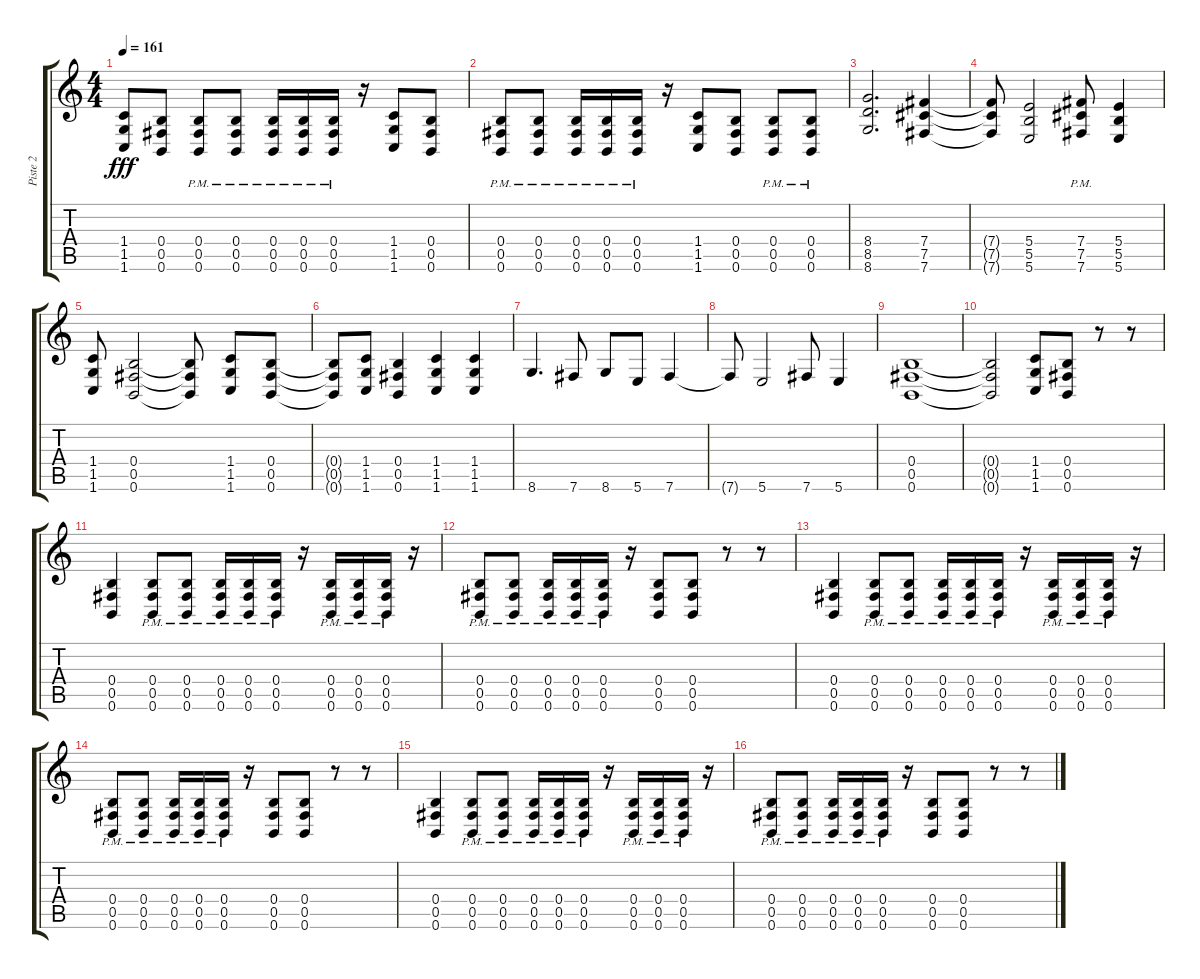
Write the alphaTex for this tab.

\track ("Piste 2" "Piste 2") {instrument distortionguitar}
\staff {score tabs}
\tuning (Db4 Ab3 E3 B2 Gb2 B1) {hide}
\ts (4 4)
\tempo 161
\clef g2
\ks c
(1.4 1.5 1.6).8{dy fff} (0.4 0.5 0.6).8 (0.4{pm} 0.5{pm} 0.6{pm}).8 (0.4{pm} 0.5{pm} 0.6{pm}).8 (0.4{pm} 0.5{pm} 0.6{pm}).16 (0.4{pm} 0.5{pm} 0.6{pm}).16 (0.4{pm} 0.5{pm} 0.6{pm}).16 r.16 (1.4 1.5 1.6).8 (0.4 0.5 0.6).8 |
(0.4{pm} 0.5{pm} 0.6{pm}).8 (0.4{pm} 0.5{pm} 0.6{pm}).8 (0.4{pm} 0.5{pm} 0.6{pm}).16 (0.4{pm} 0.5{pm} 0.6{pm}).16 (0.4{pm} 0.5{pm} 0.6{pm}).16 r.16 (1.4 1.5 1.6).8 (0.4 0.5 0.6).8 (0.4{pm} 0.5{pm} 0.6{pm}).8 (0.4{pm} 0.5{pm} 0.6{pm}).8 |
(8.4 8.5 8.6).2{d} (7.4 7.5 7.6).4 |
(7.4{t} 7.5{t} 7.6{t}).8 (5.4 5.5 5.6).2 (7.4{pm} 7.5{pm} 7.6{pm}).8 (5.4 5.5 5.6).4 |
(1.4 1.5 1.6).8 (0.4 0.5 0.6).2 (0.4{t} 0.5{t} 0.6{t}).8 (1.4 1.5 1.6).8 (0.4 0.5 0.6).8 |
(0.4{t} 0.5{t} 0.6{t}).8 (1.4 1.5 1.6).8 (0.4 0.5 0.6).4 (1.4 1.5 1.6).4 (1.4 1.5 1.6).4 |
8.6.4{d} 7.6.8 8.6.8 5.6.8 7.6.4 |
7.6{t}.8 5.6.2 7.6.8 5.6.4 |
(0.4 0.5 0.6).1 |
(0.4{t} 0.5{t} 0.6{t}).2 (1.4 1.5 1.6).8 (0.4 0.5 0.6).8 r.8 r.8 |
(0.4 0.5 0.6).4 (0.4{pm} 0.5{pm} 0.6{pm}).8 (0.4{pm} 0.5{pm} 0.6{pm}).8 (0.4{pm} 0.5{pm} 0.6{pm}).16 (0.4{pm} 0.5{pm} 0.6{pm}).16 (0.4{pm} 0.5{pm} 0.6{pm}).16 r.16 (0.4{pm} 0.5{pm} 0.6{pm}).16 (0.4{pm} 0.5{pm} 0.6{pm}).16 (0.4{pm} 0.5{pm} 0.6{pm}).16 r.16 |
(0.4{pm} 0.5{pm} 0.6{pm}).8 (0.4{pm} 0.5{pm} 0.6{pm}).8 (0.4{pm} 0.5{pm} 0.6{pm}).16 (0.4{pm} 0.5{pm} 0.6{pm}).16 (0.4{pm} 0.5{pm} 0.6{pm}).16 r.16 (0.4 0.5 0.6).8 (0.4 0.5 0.6).8 r.8 r.8 |
(0.4 0.5 0.6).4 (0.4{pm} 0.5{pm} 0.6{pm}).8 (0.4{pm} 0.5{pm} 0.6{pm}).8 (0.4{pm} 0.5{pm} 0.6{pm}).16 (0.4{pm} 0.5{pm} 0.6{pm}).16 (0.4{pm} 0.5{pm} 0.6{pm}).16 r.16 (0.4{pm} 0.5{pm} 0.6{pm}).16 (0.4{pm} 0.5{pm} 0.6{pm}).16 (0.4{pm} 0.5{pm} 0.6{pm}).16 r.16 |
(0.4{pm} 0.5{pm} 0.6{pm}).8 (0.4{pm} 0.5{pm} 0.6{pm}).8 (0.4{pm} 0.5{pm} 0.6{pm}).16 (0.4{pm} 0.5{pm} 0.6{pm}).16 (0.4{pm} 0.5{pm} 0.6{pm}).16 r.16 (0.4 0.5 0.6).8 (0.4 0.5 0.6).8 r.8 r.8 |
(0.4 0.5 0.6).4 (0.4{pm} 0.5{pm} 0.6{pm}).8 (0.4{pm} 0.5{pm} 0.6{pm}).8 (0.4{pm} 0.5{pm} 0.6{pm}).16 (0.4{pm} 0.5{pm} 0.6{pm}).16 (0.4{pm} 0.5{pm} 0.6{pm}).16 r.16 (0.4{pm} 0.5{pm} 0.6{pm}).16 (0.4{pm} 0.5{pm} 0.6{pm}).16 (0.4{pm} 0.5{pm} 0.6{pm}).16 r.16 |
(0.4{pm} 0.5{pm} 0.6{pm}).8 (0.4{pm} 0.5{pm} 0.6{pm}).8 (0.4{pm} 0.5{pm} 0.6{pm}).16 (0.4{pm} 0.5{pm} 0.6{pm}).16 (0.4{pm} 0.5{pm} 0.6{pm}).16 r.16 (0.4 0.5 0.6).8 (0.4 0.5 0.6).8 r.8 r.8
